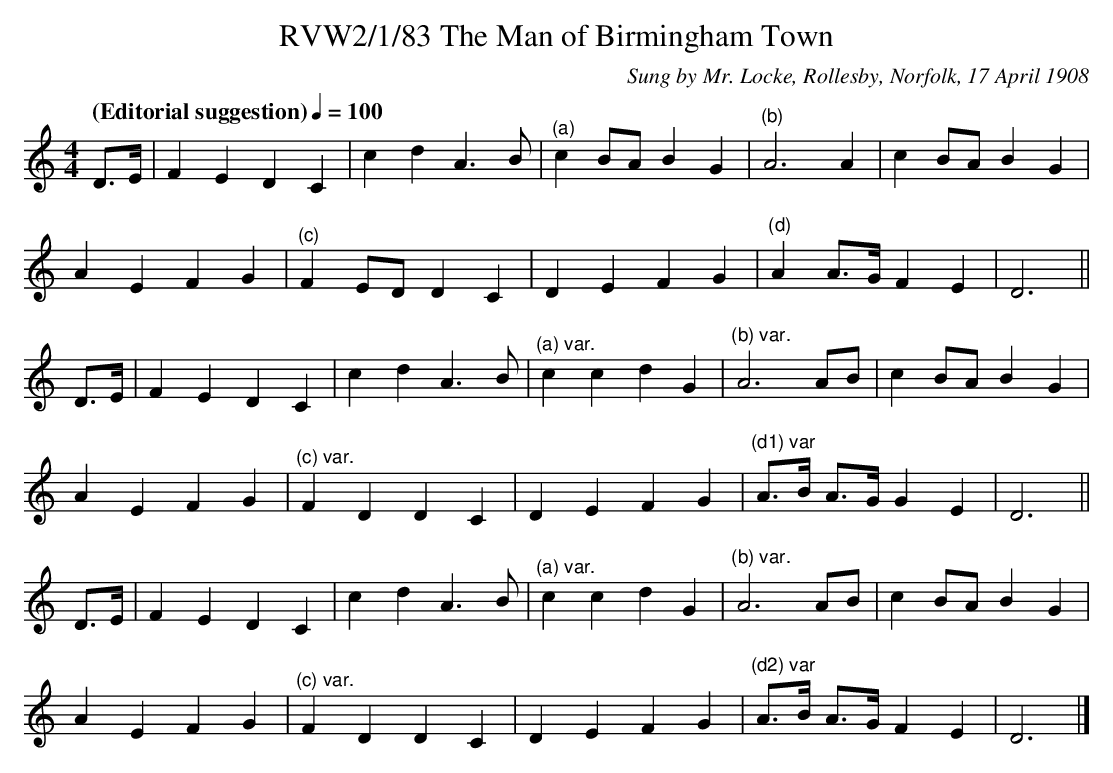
X:1
T:RVW2/1/83 The Man of Birmingham Town
C:Sung by Mr. Locke, Rollesby, Norfolk, 17 April 1908
L:1/4
Q:"(Editorial suggestion)" 1/4=100
M:4/4
K:Ddor
D/>E/ | F E D C | c d A3/2 B/ |"^(a)" c B/A/ B G | "^(b)" A3 A | c B/A/ B G |
A E F G |"^(c)" F E/D/ D C | D E F G |"^(d)" A A/>G/ F E | D3 ||
D/>E/ | F E D C | c d A3/2 B/ |"^(a) var." c c d G |"^(b) var." A3 A/B/ | c B/A/ B G |
A E F G | "^(c) var." F D D C | D E F G |"^(d1) var" A/>B/ A/>G/ G E | D3 ||
D/>E/ | F E D C | c d A3/2 B/ | "^(a) var." c c d G |"^(b) var." A3 A/B/ | c B/A/ B G |
A E F G |"^(c) var." F D D C | D E F G |"^(d2) var" A/>B/ A/>G/ F E | D3 |]
